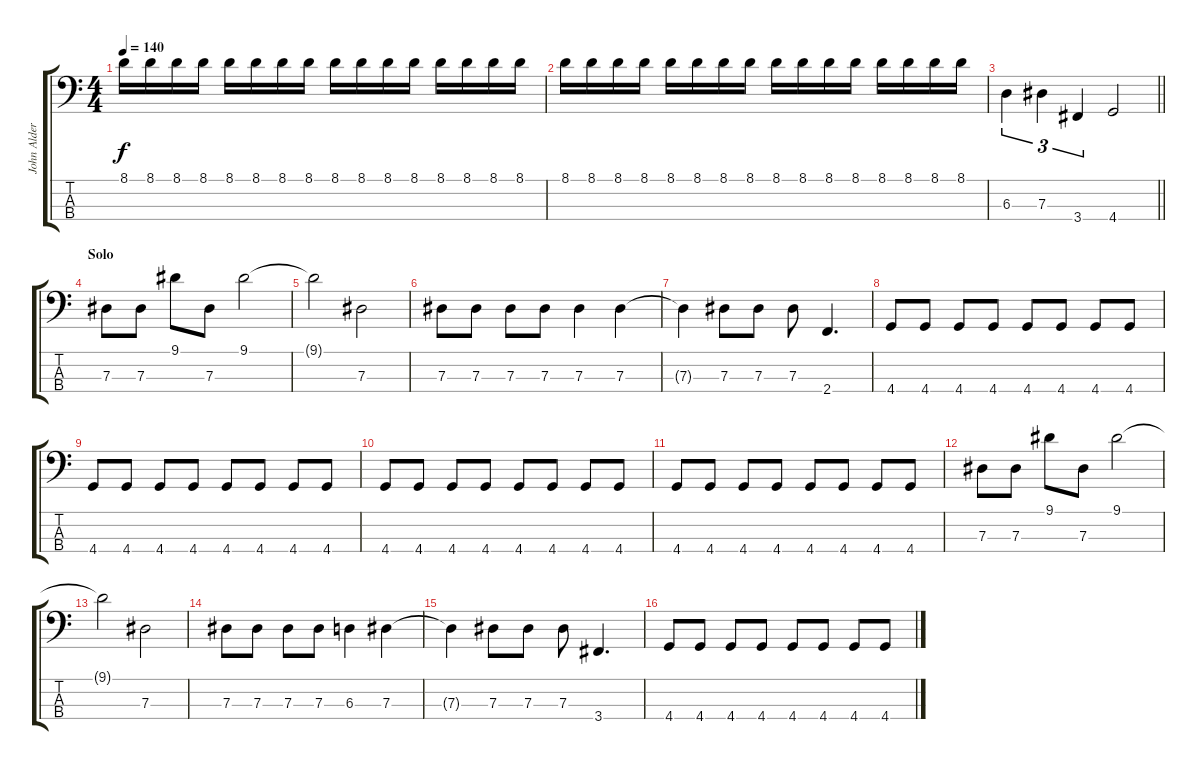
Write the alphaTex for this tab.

\track ("John Alderete" "John Alder") {instrument electricbassfinger}
\staff {score tabs}
\tuning (Gb2 Db2 Ab1 Eb1) {hide}
\ts (4 4)
\tempo 140
\clef f4
\ks c
8.1.16{dy f} 8.1.16 8.1.16 8.1.16 8.1.16 8.1.16 8.1.16 8.1.16 8.1.16 8.1.16 8.1.16 8.1.16 8.1.16 8.1.16 8.1.16 8.1.16 |
8.1.16 8.1.16 8.1.16 8.1.16 8.1.16 8.1.16 8.1.16 8.1.16 8.1.16 8.1.16 8.1.16 8.1.16 8.1.16 8.1.16 8.1.16 8.1.16 |
\barLineRight lightlight
6.3.4{tu (3 2)} 7.3.4{tu (3 2)} 3.4.4{tu (3 2)} 4.4.2 |
\section ("" "Solo")
7.3.8 7.3.8 9.1.8 7.3.8 9.1.2 |
9.1{t}.2 7.3.2 |
7.3.8 7.3.8 7.3.8 7.3.8 7.3.4 7.3.4 |
7.3{t}.4 7.3.8 7.3.8 7.3.8 2.4.4{d} |
4.4.8 4.4.8 4.4.8 4.4.8 4.4.8 4.4.8 4.4.8 4.4.8 |
4.4.8 4.4.8 4.4.8 4.4.8 4.4.8 4.4.8 4.4.8 4.4.8 |
4.4.8 4.4.8 4.4.8 4.4.8 4.4.8 4.4.8 4.4.8 4.4.8 |
4.4.8 4.4.8 4.4.8 4.4.8 4.4.8 4.4.8 4.4.8 4.4.8 |
7.3.8 7.3.8 9.1.8 7.3.8 9.1.2 |
9.1{t}.2 7.3.2 |
7.3.8 7.3.8 7.3.8 7.3.8 6.3.4 7.3.4 |
7.3{t}.4 7.3.8 7.3.8 7.3.8 3.4.4{d} |
4.4.8 4.4.8 4.4.8 4.4.8 4.4.8 4.4.8 4.4.8 4.4.8
